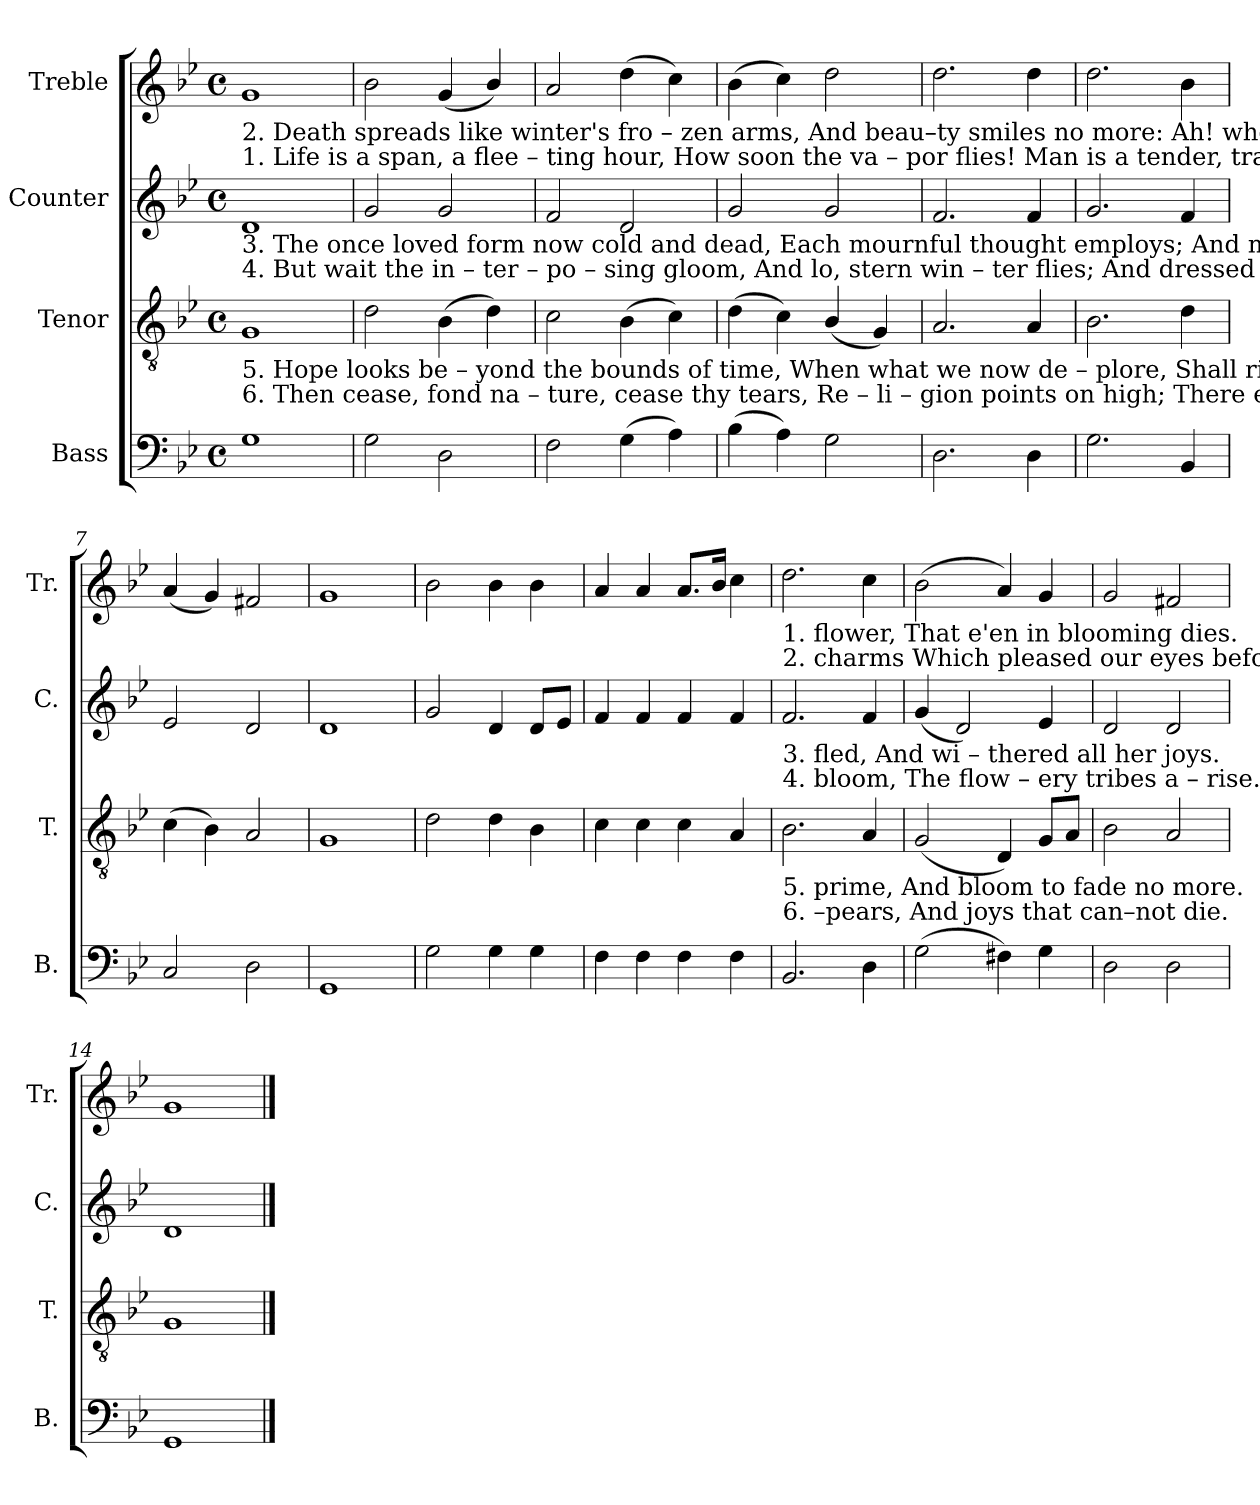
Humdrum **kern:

**kern	**kern	**kern	**kern
*part4	*part3	*part2	*part1
*staff4	*staff3	*staff2	*staff1
*I"Bass	*I"Tenor	*I"Counter	*I"Treble
*I'B.	*I'T.	*I'C.	*I'Tr.
*clefF4	*clefGv2	*clefG2	*clefG2
*k[b-e-]	*k[b-e-]	*k[b-e-]	*k[b-e-]
*M4/4	*M4/4	*M4/4	*M4/4
*met(c)	*met(c)	*met(c)	*met(c)
*MM110	*MM110	*MM110	*MM110
=1	=1	=1	=1
!	!	!	!LO:TX:b:t=2. Death spreads like  winter's   fro  –  zen     arms,  And  beau–ty     smiles  no   more&colon;  Ah! where are now those rising
!	!	!	!LO:TX:b:t=1. Life      is        a         span,   a         flee – ting     hour,  How soon the    va  –  por     flies!      Man  is  a       tender,  transient
!	!	!LO:TX:b:t=3. The    once loved   form  now   cold    and    dead,  Each mournful thought  employs;  And nature weeps her comforts	!
!	!	!LO:TX:b:t=4. But    wait   the        in  –  ter   –  po  –  sing   gloom,  And  lo,  stern   win – ter      flies;     And dressed in beauty's fairest	!
!	!LO:TX:b:t=5. Hope looks be  –  yond  the      bounds  of     time,  When what we now    de  –  plore,  Shall rise in    full im–mor–tal	!	!
!	!LO:TX:b:t=6. Then cease, fond  na – ture,    cease     thy   tears,   Re  –  li – gion   points on     high;    There everlasting spring ap –	!	!
1G	1G	1d	1g
=2	=2	=2	=2
2G\	2d\	2g/	2b-\
2D\	(4B-\	2g/	(4g/
.	4d\)	.	4b-/)
=3	=3	=3	=3
2F\	2c\	2f/	2a/
(4G\	(4B-\	2d/	(4dd\
4A\)	4c\)	.	4cc\)
=4	=4	=4	=4
(4B-\	(4d\	2g/	(4b-\
4A\)	4c\)	.	4cc\)
2G\	(4B-/	2g/	2dd\
.	4G/)	.	.
=5	=5	=5	=5
2.D\	2.A/	2.f/	2.dd\
4D\	4A/	4f/	4dd\
=6	=6	=6	=6
2.G\	2.B-\	2.g/	2.dd\
4BB-/	4d\	4f/	4b-\
=7	=7	=7	=7
2C/	(4c\	2e-/	(4a/
.	4B-\)	.	4g/)
2D\	2A/	2d/	2f#X/
=8	=8	=8	=8
1GG	1G	1d	1g
=9	=9	=9	=9
2G\	2d\	2g/	2b-\
4G\	4d\	4d/	4b-\
4G\	4B-\	8d/L	4b-\
.	.	8e-/J	.
=10	=10	=10	=10
4F\	4c\	4f/	4a/
4F\	4c\	4f/	4a/
4F\	4c\	4f/	8.a/L
.	.	.	16b-/Jk
4F\	4A/	4f/	4cc\
!!LO:LB:g=z
=11	=11	=11	=11
!	!	!	!LO:TX:b:t=1. flower,  That  e'en     in     blooming   dies.
!	!	!	!LO:TX:b:t=2. charms  Which pleased our eyes before?
!	!	!LO:TX:b:t=3. fled,   And wi   –   thered   all     her    joys.	!
!	!	!LO:TX:b:t=4. bloom,  The  flow – ery   tribes   a  –   rise.	!
!	!LO:TX:b:t=5. prime,  And  bloom   to      fade   no   more.	!	!
!	!LO:TX:b:t=6. –pears,  And  joys      that   can–not     die.	!	!
2.BB-/	2.B-\	2.f/	2.dd\
4D\	4A/	4f/	4cc\
=12	=12	=12	=12
(2G\	(2G/	(4g/	(2b-\
.	.	2d/)	.
4F#X\)	4D/)	.	4a/)
4G\	8G/L	4e-/	4g/
.	8A/J	.	.
=13	=13	=13	=13
2D\	2B-\	2d/	2g/
2D\	2A/	2d/	2f#X/
=14	=14	=14	=14
1GG	1G	1d	1g
==	==	==	==
*-	*-	*-	*-
